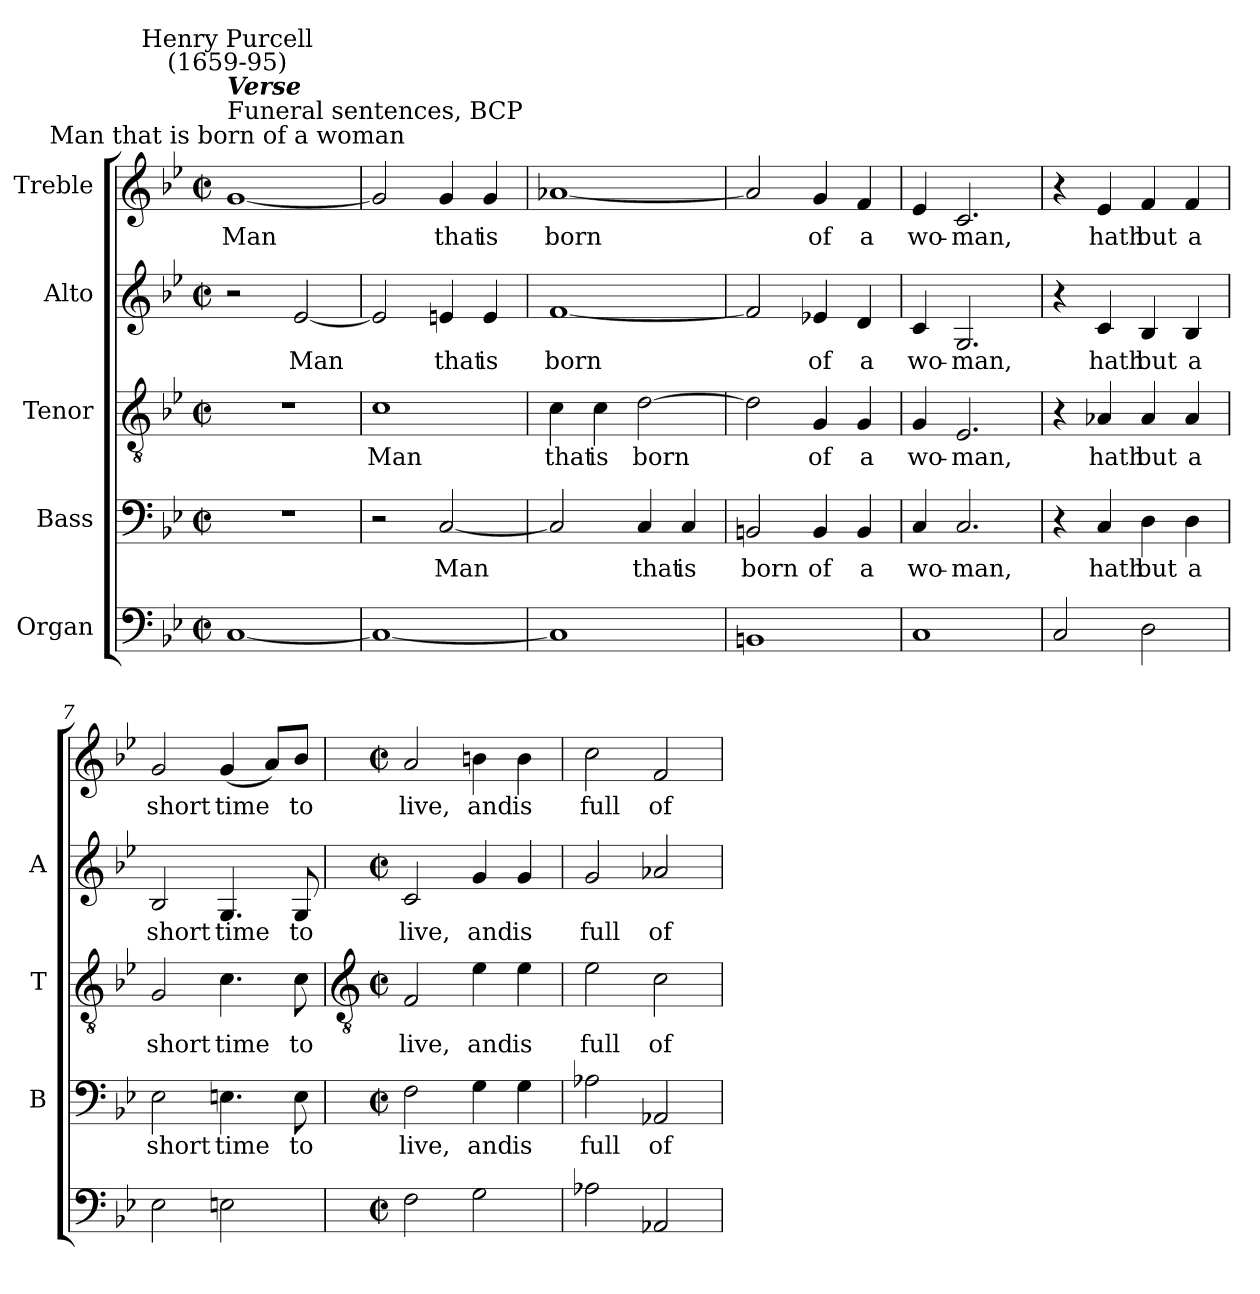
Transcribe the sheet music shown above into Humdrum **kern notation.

**kern	**kern	**text	**kern	**text	**kern	**text	**kern	**text
*part5	*part4	*part4	*part3	*part3	*part2	*part2	*part1	*part1
*staff5	*staff4	*staff4	*staff3	*staff3	*staff2	*staff2	*staff1	*staff1
*I"Organ	*I"Bass	*	*I"Tenor	*	*I"Alto	*	*I"Treble	*
*	*I'B	*	*I'T	*	*I'A	*	*	*
*clefF4	*clefF4	*	*clefGv2	*	*clefG2	*	*clefG2	*
*k[b-e-]	*k[b-e-]	*	*k[b-e-]	*	*k[b-e-]	*	*k[b-e-]	*
*B-:	*B-:	*	*B-:	*	*B-:	*	*B-:	*
*M2/2	*M2/2	*	*M2/2	*	*M2/2	*	*M2/2	*
*met(c|)	*met(c|)	*	*met(c|)	*	*met(c|)	*	*met(c|)	*
=1	=1	=1	=1	=1	=1	=1	=1	=1
!	!	!	!	!	!	!	!LO:TX:a:cj:t=Man that is born of a woman	!
!	!	!	!	!	!	!	!LO:TX:a:t=Funeral sentences, BCP	!
!	!	!	!	!	!	!	!LO:TX:a:Bi:t=Verse	!
!	!	!	!	!	!	!	!LO:TX:a:cj:t=Henry Purcell\n(1659-95)	!
!	!	!	!	!	!	!	!	!LO:LY:b
[1C	1r	.	1r	.	2r	.	[1g	Man
!	!	!	!	!	!	!LO:LY:b	!	!
.	.	.	.	.	[2e-	Man	.	.
=2	=2	=2	=2	=2	=2	=2	=2	=2
!	!	!	!	!LO:LY:b	!	!	!	!
1C_	2r	.	1c	Man	2e-]	.	2g]	.
!	!	!LO:LY:b	!	!	!	!LO:LY:b	!	!LO:LY:b
.	[2C	Man	.	.	4en	that	4g	that
!	!	!	!	!	!	!LO:LY:b	!	!LO:LY:b
.	.	.	.	.	4e	is	4g	is
=3	=3	=3	=3	=3	=3	=3	=3	=3
!	!	!	!	!LO:LY:b	!	!LO:LY:b	!	!LO:LY:b
1C]	2C]	.	4c	that	[1f	born	[1a-X	born
!	!	!	!	!LO:LY:b	!	!	!	!
.	.	.	4c	is	.	.	.	.
!	!	!LO:LY:b	!	!LO:LY:b	!	!	!	!
.	4C	that	[2d	born	.	.	.	.
!	!	!LO:LY:b	!	!	!	!	!	!
.	4C	is	.	.	.	.	.	.
=4	=4	=4	=4	=4	=4	=4	=4	=4
!	!	!LO:LY:b	!	!	!	!	!	!
1BBn	2BBn	born	2d]	.	2f]	.	2a-]	.
!	!	!LO:LY:b	!	!LO:LY:b	!	!LO:LY:b	!	!LO:LY:b
.	4BB	of	4G	of	4e-X	of	4g	of
!	!	!LO:LY:b	!	!LO:LY:b	!	!LO:LY:b	!	!LO:LY:b
.	4BB	a	4G	a	4d	a	4f	a
=5	=5	=5	=5	=5	=5	=5	=5	=5
!	!	!LO:LY:b	!	!LO:LY:b	!	!LO:LY:b	!	!LO:LY:b
1C	4C	wo-	4G	wo-	4c	wo-	4e-	wo-
!	!	!LO:LY:b	!	!LO:LY:b	!	!LO:LY:b	!	!LO:LY:b
.	2.C	-man,	2.E-	-man,	2.G	-man,	2.c	-man,
=6	=6	=6	=6	=6	=6	=6	=6	=6
2C	4r	.	4r	.	4r	.	4r	.
!	!	!LO:LY:b	!	!LO:LY:b	!	!LO:LY:b	!	!LO:LY:b
.	4C	hath	4A-X	hath	4c	hath	4e-	hath
!	!	!LO:LY:b	!	!LO:LY:b	!	!LO:LY:b	!	!LO:LY:b
2D	4D	but	4A-	but	4B-	but	4f	but
!	!	!LO:LY:b	!	!LO:LY:b	!	!LO:LY:b	!	!LO:LY:b
.	4D	a	4A-	a	4B-	a	4f	a
=7	=7	=7	=7	=7	=7	=7	=7	=7
!	!	!LO:LY:b	!	!LO:LY:b	!	!LO:LY:b	!	!LO:LY:b
2E-	2E-	short	2G	short	2B-	short	2g	short
!	!	!LO:LY:b	!	!LO:LY:b	!	!LO:LY:b	!	!LO:LY:b
2En	4.En	time	4.c	time	4.G	time	(<4g	time
.	.	.	.	.	.	.	8a/L)	.
!	!	!LO:LY:b	!	!LO:LY:b	!	!LO:LY:b	!	!LO:LY:b
.	8E	to	8c	to	8G	to	8b-/J	to
!!LO:LB:g=z
=8	=8	=8	=8	=8	=8	=8	=8	=8
*	*	*	*clefGv2	*	*	*	*	*
*M2/2	*M2/2	*	*M2/2	*	*M2/2	*	*M2/2	*
*met(c|)	*met(c|)	*	*met(c|)	*	*met(c|)	*	*met(c|)	*
!	!	!LO:LY:b	!	!LO:LY:b	!	!LO:LY:b	!	!LO:LY:b
2F	2F	live,	2F	live,	2c	live,	2a	live,
!	!	!LO:LY:b	!	!LO:LY:b	!	!LO:LY:b	!	!LO:LY:b
2G	4G	and	4e-	and	4g	and	4bn	and
!	!	!LO:LY:b	!	!LO:LY:b	!	!LO:LY:b	!	!LO:LY:b
.	4G	is	4e-	is	4g	is	4b	is
=9	=9	=9	=9	=9	=9	=9	=9	=9
!	!	!LO:LY:b	!	!LO:LY:b	!	!LO:LY:b	!	!LO:LY:b
2A-X	2A-X	full	2e-	full	2g	full	2cc	full
!	!	!LO:LY:b	!	!LO:LY:b	!	!LO:LY:b	!	!LO:LY:b
2AA-X	2AA-X	of	2c	of	2a-X	of	2f	of
=	=	=	=	=	=	=	=	=
*-	*-	*-	*-	*-	*-	*-	*-	*-
